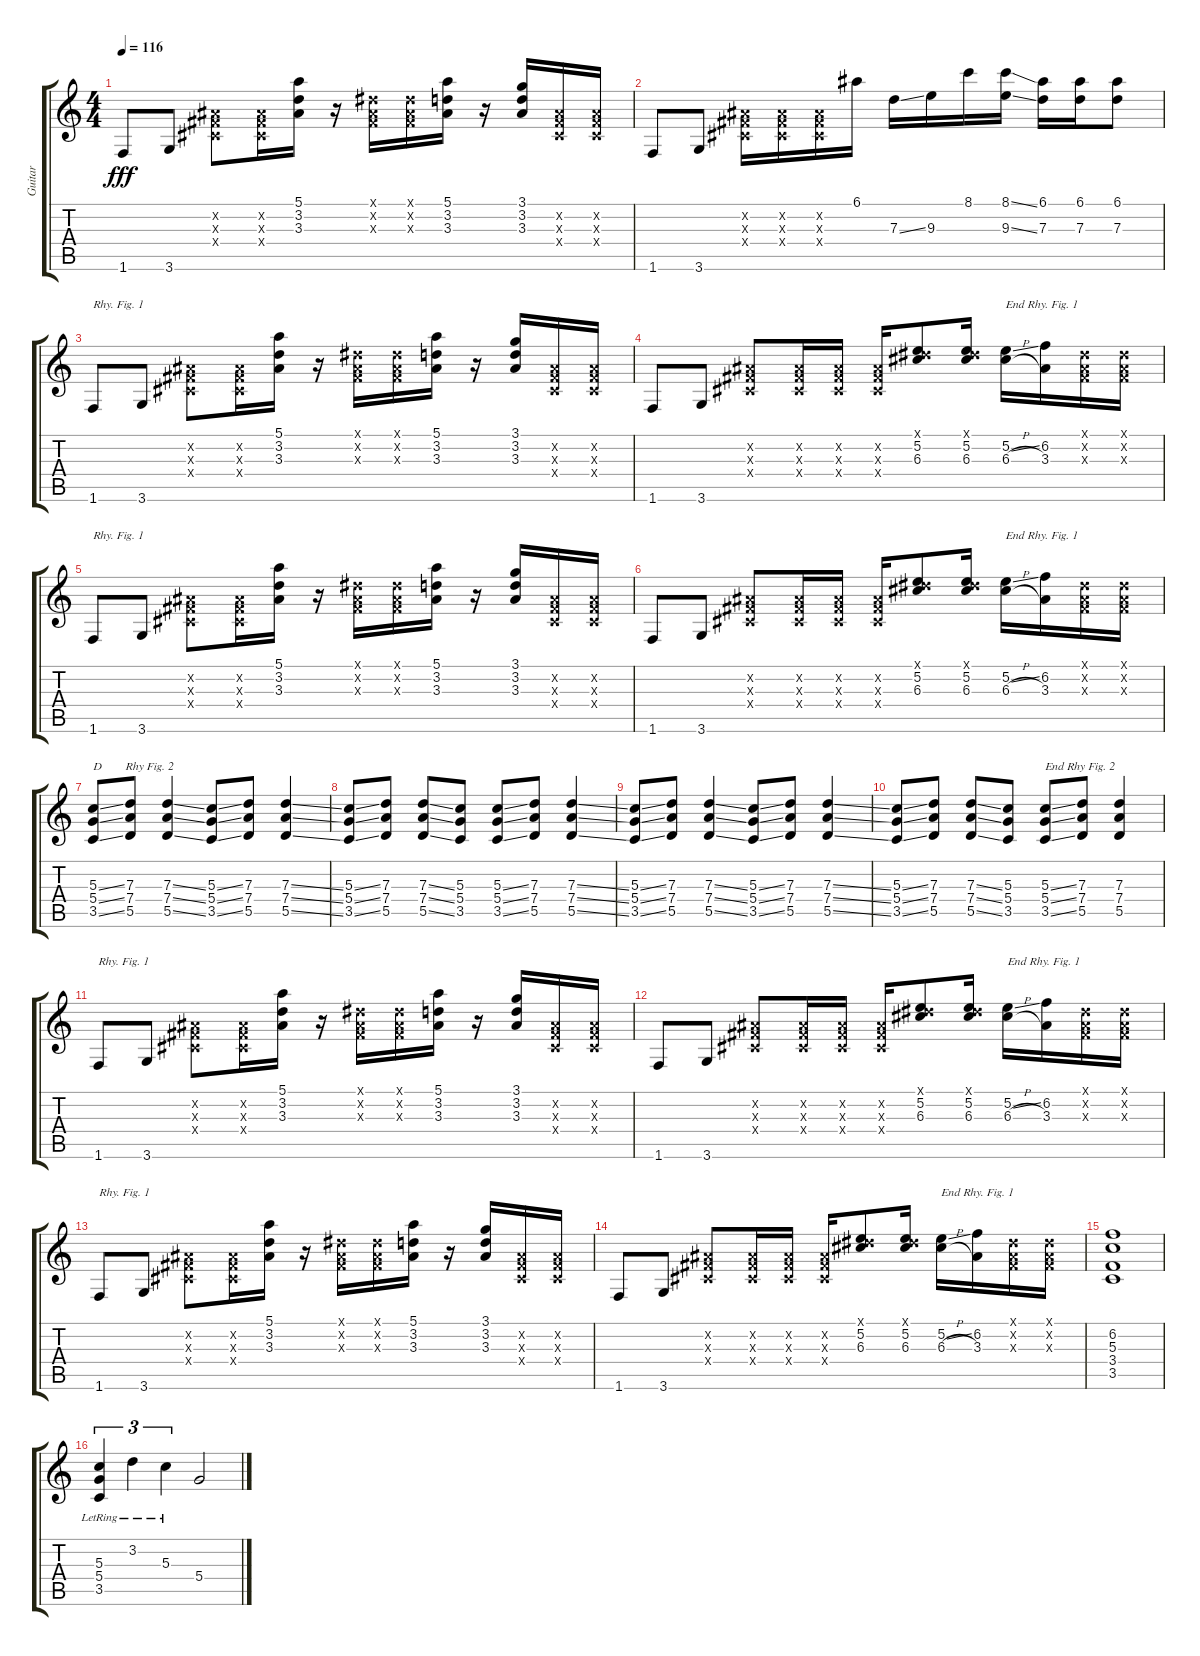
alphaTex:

\track ("Guitar" "Guitar") {instrument overdrivenguitar}
\staff {score tabs}
\tuning (E4 B3 G3 D3 A2 E2) {hide}
\ts (4 4)
\tempo 116
\clef g2
\ks c
1.6.8{dy fff} 3.6.8 (-1.2{x} -1.3{x} -1.4{x}).8 (-1.2{x} -1.3{x} -1.4{x}).16 (5.1 3.2 3.3).16 r.16 (-1.1{x} -1.2{x} -1.3{x}).16 (-1.1{x} -1.2{x} -1.3{x}).16 (5.1 3.2 3.3).16 r.16 (3.1 3.2 3.3).16 (-1.2{x} -1.3{x} -1.4{x}).16 (-1.2{x} -1.3{x} -1.4{x}).16 |
1.6.8 3.6.8 (-1.2{x} -1.3{x} -1.4{x}).16 (-1.2{x} -1.3{x} -1.4{x}).16 (-1.2{x} -1.3{x} -1.4{x}).16 6.1.16 7.3{ss}.16 9.3.16 8.1.16 (8.1{ss} 9.3{ss}).16 (6.1 7.3).16 (6.1 7.3).16 (6.1 7.3).8 |
1.6.8{txt "Rhy. Fig. 1"} 3.6.8 (-1.2{x} -1.3{x} -1.4{x}).8 (-1.2{x} -1.3{x} -1.4{x}).16 (5.1 3.2 3.3).16 r.16 (-1.1{x} -1.2{x} -1.3{x}).16 (-1.1{x} -1.2{x} -1.3{x}).16 (5.1 3.2 3.3).16 r.16 (3.1 3.2 3.3).16 (-1.2{x} -1.3{x} -1.4{x}).16 (-1.2{x} -1.3{x} -1.4{x}).16 |
1.6.8 3.6.8 (-1.2{x} -1.3{x} -1.4{x}).8 (-1.2{x} -1.3{x} -1.4{x}).16 (-1.2{x} -1.3{x} -1.4{x}).16 (-1.2{x} -1.3{x} -1.4{x}).16 (-1.1{x} 5.2 6.3).8 (-1.1{x} 5.2 6.3).16 (5.2{ss} 6.3{h}).16{txt "End Rhy. Fig. 1"} (6.2 3.3).16 (-1.1{x} -1.2{x} -1.3{x}).16 (-1.1{x} -1.2{x} -1.3{x}).16 |
1.6.8{txt "Rhy. Fig. 1"} 3.6.8 (-1.2{x} -1.3{x} -1.4{x}).8 (-1.2{x} -1.3{x} -1.4{x}).16 (5.1 3.2 3.3).16 r.16 (-1.1{x} -1.2{x} -1.3{x}).16 (-1.1{x} -1.2{x} -1.3{x}).16 (5.1 3.2 3.3).16 r.16 (3.1 3.2 3.3).16 (-1.2{x} -1.3{x} -1.4{x}).16 (-1.2{x} -1.3{x} -1.4{x}).16 |
1.6.8 3.6.8 (-1.2{x} -1.3{x} -1.4{x}).8 (-1.2{x} -1.3{x} -1.4{x}).16 (-1.2{x} -1.3{x} -1.4{x}).16 (-1.2{x} -1.3{x} -1.4{x}).16 (-1.1{x} 5.2 6.3).8 (-1.1{x} 5.2 6.3).16 (5.2{ss} 6.3{h}).16{txt "End Rhy. Fig. 1"} (6.2 3.3).16 (-1.1{x} -1.2{x} -1.3{x}).16 (-1.1{x} -1.2{x} -1.3{x}).16 |
(5.3{ss} 5.4{ss} 3.5{ss}).8{txt "D        Rhy Fig. 2"} (7.3 7.4 5.5).8 (7.3{ss} 7.4{ss} 5.5{ss}).4 (5.3{ss} 5.4{ss} 3.5{ss}).8 (7.3 7.4 5.5).8 (7.3{ss} 7.4{ss} 5.5{ss}).4 |
(5.3{ss} 5.4{ss} 3.5{ss}).8 (7.3 7.4 5.5).8 (7.3{ss} 7.4{ss} 5.5{ss}).8 (5.3 5.4 3.5).8 (5.3{ss} 5.4{ss} 3.5{ss}).8 (7.3 7.4 5.5).8 (7.3{ss} 7.4{ss} 5.5{ss}).4 |
(5.3{ss} 5.4{ss} 3.5{ss}).8 (7.3 7.4 5.5).8 (7.3{ss} 7.4{ss} 5.5{ss}).4 (5.3{ss} 5.4{ss} 3.5{ss}).8 (7.3 7.4 5.5).8 (7.3{ss} 7.4{ss} 5.5{ss}).4 |
(5.3{ss} 5.4{ss} 3.5{ss}).8 (7.3 7.4 5.5).8 (7.3{ss} 7.4{ss} 5.5{ss}).8 (5.3 5.4 3.5).8 (5.3{ss} 5.4{ss} 3.5{ss}).8{txt "End Rhy Fig. 2"} (7.3 7.4 5.5).8 (7.3 7.4 5.5).4 |
1.6.8{txt "Rhy. Fig. 1"} 3.6.8 (-1.2{x} -1.3{x} -1.4{x}).8 (-1.2{x} -1.3{x} -1.4{x}).16 (5.1 3.2 3.3).16 r.16 (-1.1{x} -1.2{x} -1.3{x}).16 (-1.1{x} -1.2{x} -1.3{x}).16 (5.1 3.2 3.3).16 r.16 (3.1 3.2 3.3).16 (-1.2{x} -1.3{x} -1.4{x}).16 (-1.2{x} -1.3{x} -1.4{x}).16 |
1.6.8 3.6.8 (-1.2{x} -1.3{x} -1.4{x}).8 (-1.2{x} -1.3{x} -1.4{x}).16 (-1.2{x} -1.3{x} -1.4{x}).16 (-1.2{x} -1.3{x} -1.4{x}).16 (-1.1{x} 5.2 6.3).8 (-1.1{x} 5.2 6.3).16 (5.2{ss} 6.3{h}).16{txt "End Rhy. Fig. 1"} (6.2 3.3).16 (-1.1{x} -1.2{x} -1.3{x}).16 (-1.1{x} -1.2{x} -1.3{x}).16 |
1.6.8{txt "Rhy. Fig. 1"} 3.6.8 (-1.2{x} -1.3{x} -1.4{x}).8 (-1.2{x} -1.3{x} -1.4{x}).16 (5.1 3.2 3.3).16 r.16 (-1.1{x} -1.2{x} -1.3{x}).16 (-1.1{x} -1.2{x} -1.3{x}).16 (5.1 3.2 3.3).16 r.16 (3.1 3.2 3.3).16 (-1.2{x} -1.3{x} -1.4{x}).16 (-1.2{x} -1.3{x} -1.4{x}).16 |
1.6.8 3.6.8 (-1.2{x} -1.3{x} -1.4{x}).8 (-1.2{x} -1.3{x} -1.4{x}).16 (-1.2{x} -1.3{x} -1.4{x}).16 (-1.2{x} -1.3{x} -1.4{x}).16 (-1.1{x} 5.2 6.3).8 (-1.1{x} 5.2 6.3).16 (5.2{ss} 6.3{h}).16{txt "End Rhy. Fig. 1"} (6.2 3.3).16 (-1.1{x} -1.2{x} -1.3{x}).16 (-1.1{x} -1.2{x} -1.3{x}).16 |
(6.2 5.3 3.4 3.5).1 |
(5.3{lr} 5.4{lr} 3.5{lr}).4{tu (3 2)} 3.2{lr}.4{tu (3 2)} 5.3{lr}.4{tu (3 2)} 5.4.2
